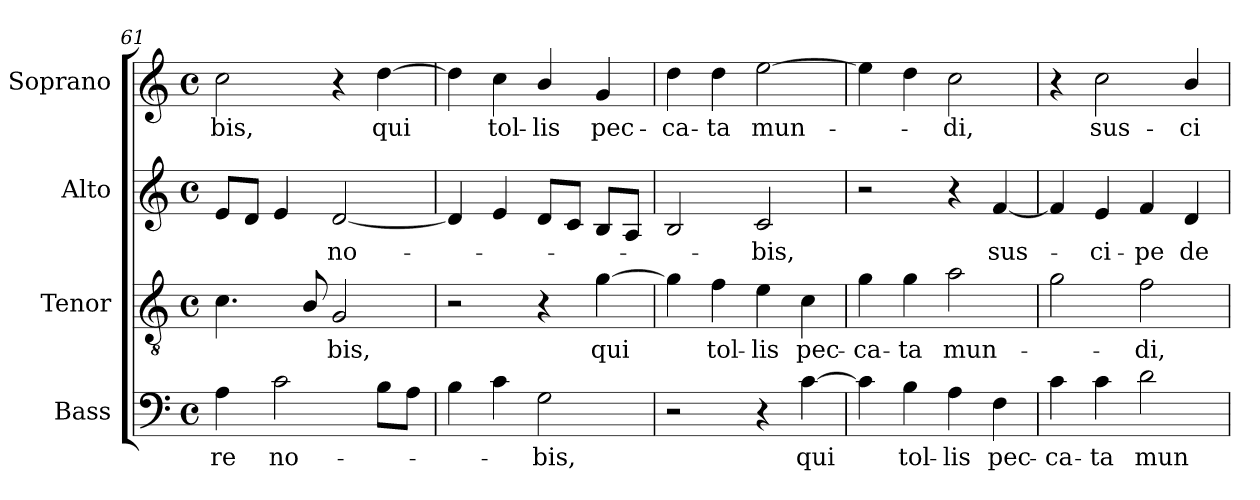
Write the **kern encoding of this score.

**kern	**text	**kern	**text	**kern	**text	**kern	**text
*part4	*part4	*part3	*part3	*part2	*part2	*part1	*part1
*staff4	*staff4	*staff3	*staff3	*staff2	*staff2	*staff1	*staff1
*I"Bass	*	*I"Tenor	*	*I"Alto	*	*I"Soprano	*
*I'B.	*	*I'T.	*	*I'A.	*	*I'S.	*
*clefF4	*	*clefGv2	*	*clefG2	*	*clefG2	*
*	*	*ITrd7c12	*	*	*	*	*
*k[]	*	*k[]	*	*k[]	*	*k[]	*
*C:	*	*C:	*	*C:	*	*C:	*
*M4/4	*	*M4/4	*	*M4/4	*	*M4/4	*
*met(c)	*	*met(c)	*	*met(c)	*	*met(c)	*
=61	=61	=61	=61	=61	=61	=61	=61
!	!LO:LY:b:color=#000000	!	!	!	!	!	!
!	!	!	!	!	!	!	!LO:LY:b:color=#000000
4Ai\	-re	4.Ci\	.	8ei/L	.	2cci\	-bis,
.	.	.	.	8di/J	.	.	.
!	!LO:LY:b:color=#000000	!	!	!	!	!	!
2ci\	no-	.	.	4ei/	.	.	.
.	.	8BBi/	.	.	.	.	.
!	!	!	!LO:LY:b:color=#000000	!	!	!	!
!	!	!	!	!	!LO:LY:b:color=#000000	!	!
.	.	2GGi/	-bis,	[2di/	no-	4r	.
!	!	!	!	!	!	!	!LO:LY:b:color=#000000
8Bi\L	.	.	.	.	.	[4ddi\	qui
8Ai\J	.	.	.	.	.	.	.
=62	=62	=62	=62	=62	=62	=62	=62
4Bi\	.	2r	.	4di/]	.	4ddi\]	.
!	!	!	!	!	!	!	!LO:LY:b:color=#000000
4ci\	.	.	.	4ei/	.	4cci\	tol-
!	!LO:LY:b:color=#000000	!	!	!	!	!	!
!	!	!	!	!	!	!	!LO:LY:b:color=#000000
2Gi\	-bis,	4r	.	8di/L	.	4bi/	-lis
.	.	.	.	8ci/J	.	.	.
!	!	!	!LO:LY:b:color=#000000	!	!	!	!
!	!	!	!	!	!	!	!LO:LY:b:color=#000000
.	.	[4Gi\	qui	8Bi/L	.	4gi/	pec-
.	.	.	.	8Ai/J	.	.	.
=63	=63	=63	=63	=63	=63	=63	=63
!	!	!	!	!	!	!	!LO:LY:b:color=#000000
2r	.	4Gi\]	.	2Bi/	.	4ddi\	-ca-
!	!	!	!LO:LY:b:color=#000000	!	!	!	!
!	!	!	!	!	!	!	!LO:LY:b:color=#000000
.	.	4Fi\	tol-	.	.	4ddi\	-ta
!	!	!	!LO:LY:b:color=#000000	!	!	!	!
!	!	!	!	!	!LO:LY:b:color=#000000	!	!
!	!	!	!	!	!	!	!LO:LY:b:color=#000000
4r	.	4Ei\	-lis	2ci/	-bis,	[2eei\	mun-
!	!LO:LY:b:color=#000000	!	!	!	!	!	!
!	!	!	!LO:LY:b:color=#000000	!	!	!	!
[4ci\	qui	4Ci\	pec-	.	.	.	.
!!LO:PB:g=z
=64	=64	=64	=64	=64	=64	=64	=64
!	!	!	!LO:LY:b:color=#000000	!	!	!	!
4ci\]	.	4Gi\	-ca-	2r	.	4eei\]	.
!	!LO:LY:b:color=#000000	!	!	!	!	!	!
!	!	!	!LO:LY:b:color=#000000	!	!	!	!
4Bi\	tol-	4Gi\	-ta	.	.	4ddi\	.
!	!LO:LY:b:color=#000000	!	!	!	!	!	!
!	!	!	!LO:LY:b:color=#000000	!	!	!	!
!	!	!	!	!	!	!	!LO:LY:b:color=#000000
4Ai\	-lis	2Ai\	mun-	4r	.	2cci\	-di,
!	!LO:LY:b:color=#000000	!	!	!	!	!	!
!	!	!	!	!	!LO:LY:b:color=#000000	!	!
4Fi\	pec-	.	.	[4fi/	sus-	.	.
=65	=65	=65	=65	=65	=65	=65	=65
!	!LO:LY:b:color=#000000	!	!	!	!	!	!
4ci\	-ca-	2Gi\	.	4fi/]	.	4r	.
!	!LO:LY:b:color=#000000	!	!	!	!	!	!
!	!	!	!	!	!LO:LY:b:color=#000000	!	!
!	!	!	!	!	!	!	!LO:LY:b:color=#000000
4ci\	-ta	.	.	4ei/	-ci-	2cci\	sus-
!	!LO:LY:b:color=#000000	!	!	!	!	!	!
!	!	!	!LO:LY:b:color=#000000	!	!	!	!
!	!	!	!	!	!LO:LY:b:color=#000000	!	!
2di\	mun-	2Fi\	-di,	4fi/	-pe	.	.
!	!	!	!	!	!LO:LY:b:color=#000000	!	!
!	!	!	!	!	!	!	!LO:LY:b:color=#000000
.	.	.	.	4di/	de-	4bi/	-ci-
=	=	=	=	=	=	=	=
*-	*-	*-	*-	*-	*-	*-	*-
